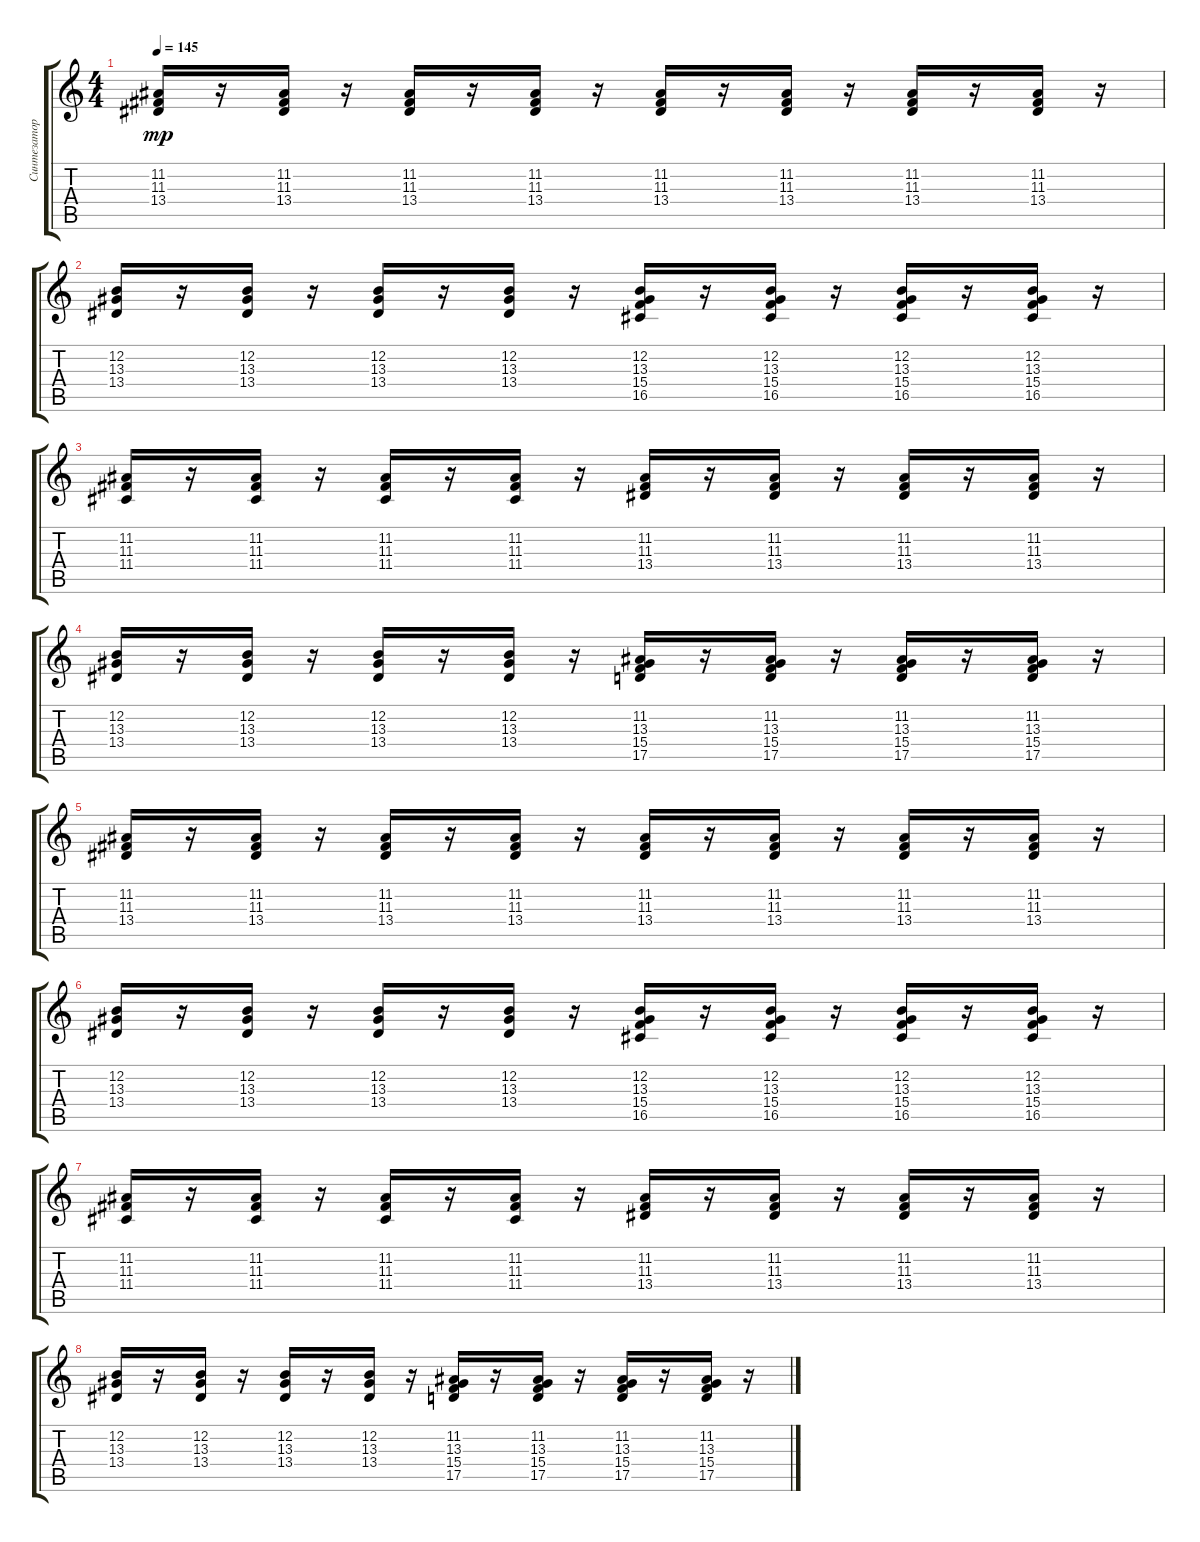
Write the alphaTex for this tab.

\track ("Синтезатор" "Синтезатор") {instrument acousticgrandpiano}
\staff {score tabs}
\tuning (E4 B3 G3 D3 A2 E2) {hide}
\ts (4 4)
\tempo 145
\clef g2
\ks c
(11.2 11.3 13.4).16{dy mp} r.16 (11.2 11.3 13.4).16 r.16 (11.2 11.3 13.4).16 r.16 (11.2 11.3 13.4).16 r.16 (11.2 11.3 13.4).16 r.16 (11.2 11.3 13.4).16 r.16 (11.2 11.3 13.4).16 r.16 (11.2 11.3 13.4).16 r.16 |
(12.2 13.3 13.4).16 r.16 (12.2 13.3 13.4).16 r.16 (12.2 13.3 13.4).16 r.16 (12.2 13.3 13.4).16 r.16 (12.2 13.3 15.4 16.5).16 r.16 (12.2 13.3 15.4 16.5).16 r.16 (12.2 13.3 15.4 16.5).16 r.16 (12.2 13.3 15.4 16.5).16 r.16 |
(11.2 11.3 11.4).16 r.16 (11.2 11.3 11.4).16 r.16 (11.2 11.3 11.4).16 r.16 (11.2 11.3 11.4).16 r.16 (11.2 11.3 13.4).16 r.16 (11.2 11.3 13.4).16 r.16 (11.2 11.3 13.4).16 r.16 (11.2 11.3 13.4).16 r.16 |
(12.2 13.3 13.4).16 r.16 (12.2 13.3 13.4).16 r.16 (12.2 13.3 13.4).16 r.16 (12.2 13.3 13.4).16 r.16 (11.2 13.3 15.4 17.5).16 r.16 (11.2 13.3 15.4 17.5).16 r.16 (11.2 13.3 15.4 17.5).16 r.16 (11.2 13.3 15.4 17.5).16 r.16 |
(11.2 11.3 13.4).16 r.16 (11.2 11.3 13.4).16 r.16 (11.2 11.3 13.4).16 r.16 (11.2 11.3 13.4).16 r.16 (11.2 11.3 13.4).16 r.16 (11.2 11.3 13.4).16 r.16 (11.2 11.3 13.4).16 r.16 (11.2 11.3 13.4).16 r.16 |
(12.2 13.3 13.4).16 r.16 (12.2 13.3 13.4).16 r.16 (12.2 13.3 13.4).16 r.16 (12.2 13.3 13.4).16 r.16 (12.2 13.3 15.4 16.5).16 r.16 (12.2 13.3 15.4 16.5).16 r.16 (12.2 13.3 15.4 16.5).16 r.16 (12.2 13.3 15.4 16.5).16 r.16 |
(11.2 11.3 11.4).16 r.16 (11.2 11.3 11.4).16 r.16 (11.2 11.3 11.4).16 r.16 (11.2 11.3 11.4).16 r.16 (11.2 11.3 13.4).16 r.16 (11.2 11.3 13.4).16 r.16 (11.2 11.3 13.4).16 r.16 (11.2 11.3 13.4).16 r.16 |
(12.2 13.3 13.4).16 r.16 (12.2 13.3 13.4).16 r.16 (12.2 13.3 13.4).16 r.16 (12.2 13.3 13.4).16 r.16 (11.2 13.3 15.4 17.5).16 r.16 (11.2 13.3 15.4 17.5).16 r.16 (11.2 13.3 15.4 17.5).16 r.16 (11.2 13.3 15.4 17.5).16 r.16
